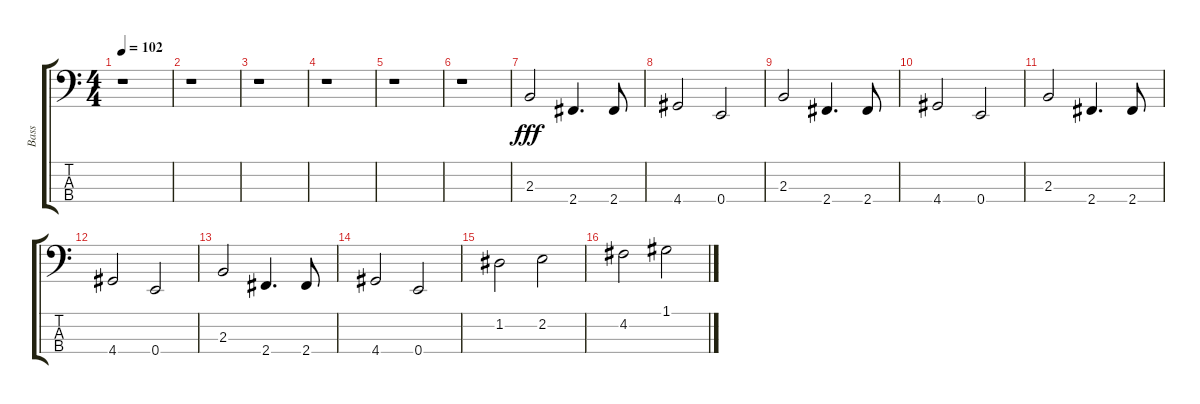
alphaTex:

\track ("Bass" "Bass") {instrument electricbasspick}
\staff {score tabs}
\tuning (G2 D2 A1 E1) {hide}
\ts (4 4)
\tempo 102
\clef f4
\ks c
r.1{dy f} |
r.1 |
r.1 |
r.1 |
r.1 |
r.1 |
2.3.2{dy fff} 2.4.4{d} 2.4.8 |
4.4.2 0.4.2 |
2.3.2 2.4.4{d} 2.4.8 |
4.4.2 0.4.2 |
2.3.2 2.4.4{d} 2.4.8 |
4.4.2 0.4.2 |
2.3.2 2.4.4{d} 2.4.8 |
4.4.2 0.4.2 |
1.2.2 2.2.2 |
4.2.2 1.1.2
